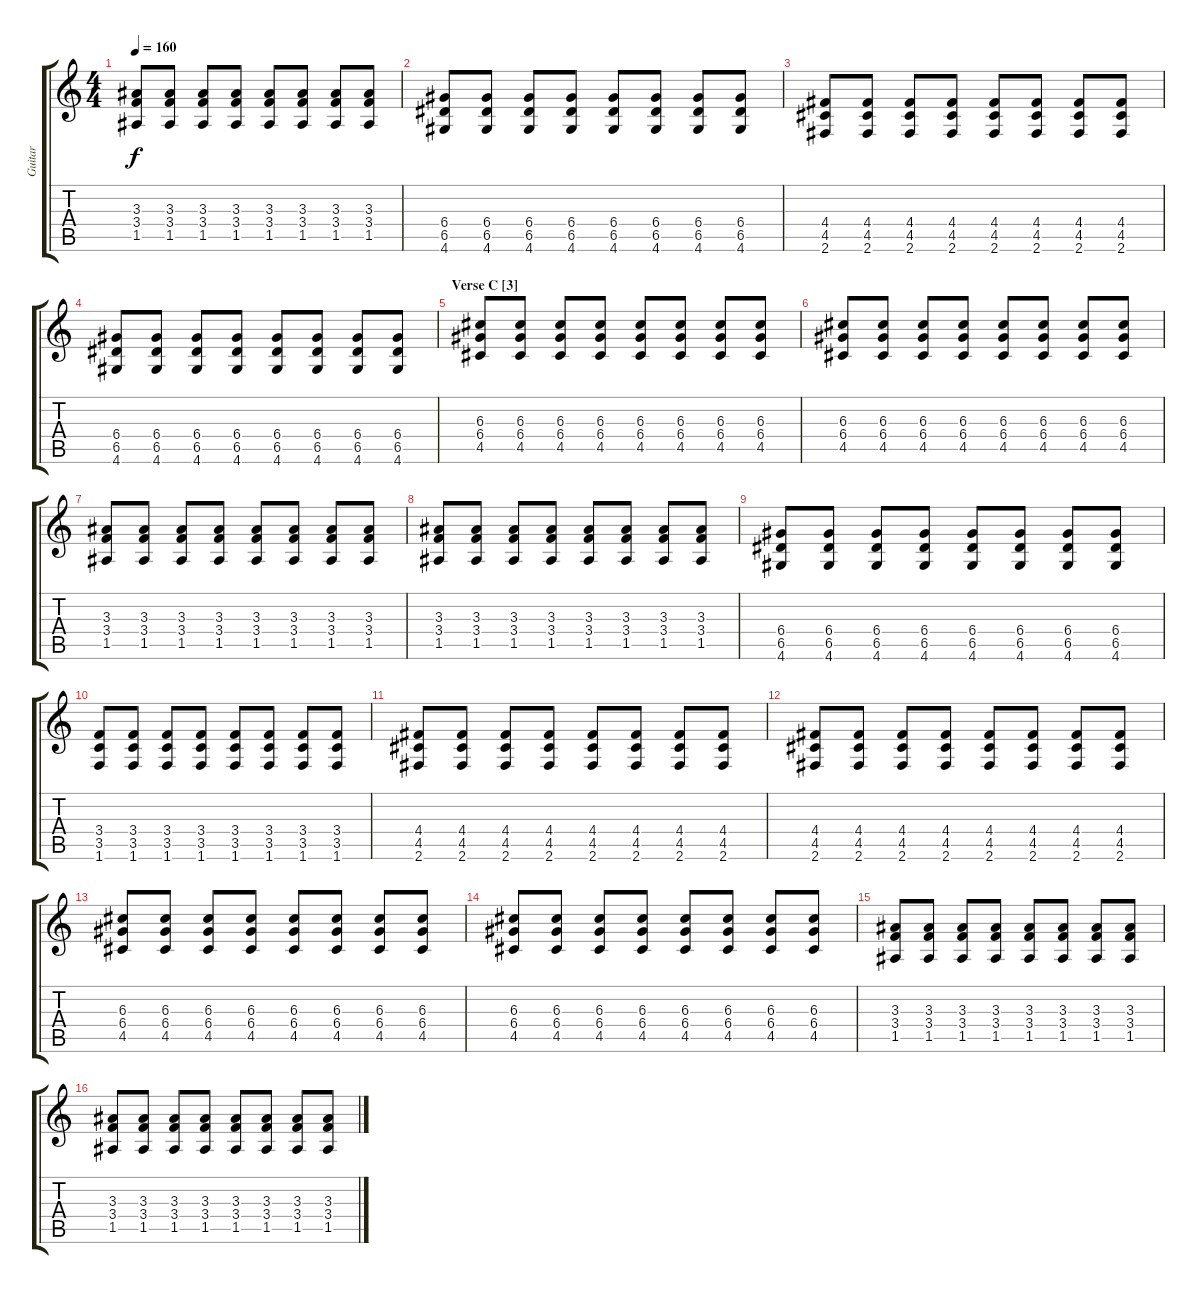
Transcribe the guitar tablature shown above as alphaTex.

\track ("Guitar" "Guitar") {instrument overdrivenguitar}
\staff {score tabs}
\tuning (E4 B3 G3 D3 A2 E2) {hide}
\ts (4 4)
\tempo 160
\clef g2
\ks c
(3.3 3.4 1.5).8{dy f} (3.3 3.4 1.5).8 (3.3 3.4 1.5).8 (3.3 3.4 1.5).8 (3.3 3.4 1.5).8 (3.3 3.4 1.5).8 (3.3 3.4 1.5).8 (3.3 3.4 1.5).8 |
(6.4 6.5 4.6).8 (6.4 6.5 4.6).8 (6.4 6.5 4.6).8 (6.4 6.5 4.6).8 (6.4 6.5 4.6).8 (6.4 6.5 4.6).8 (6.4 6.5 4.6).8 (6.4 6.5 4.6).8 |
(4.4 4.5 2.6).8 (4.4 4.5 2.6).8 (4.4 4.5 2.6).8 (4.4 4.5 2.6).8 (4.4 4.5 2.6).8 (4.4 4.5 2.6).8 (4.4 4.5 2.6).8 (4.4 4.5 2.6).8 |
(6.4 6.5 4.6).8 (6.4 6.5 4.6).8 (6.4 6.5 4.6).8 (6.4 6.5 4.6).8 (6.4 6.5 4.6).8 (6.4 6.5 4.6).8 (6.4 6.5 4.6).8 (6.4 6.5 4.6).8 |
\section ("" "Verse C [3]")
(6.3 6.4 4.5).8 (6.3 6.4 4.5).8 (6.3 6.4 4.5).8 (6.3 6.4 4.5).8 (6.3 6.4 4.5).8 (6.3 6.4 4.5).8 (6.3 6.4 4.5).8 (6.3 6.4 4.5).8 |
(6.3 6.4 4.5).8 (6.3 6.4 4.5).8 (6.3 6.4 4.5).8 (6.3 6.4 4.5).8 (6.3 6.4 4.5).8 (6.3 6.4 4.5).8 (6.3 6.4 4.5).8 (6.3 6.4 4.5).8 |
(3.3 3.4 1.5).8 (3.3 3.4 1.5).8 (3.3 3.4 1.5).8 (3.3 3.4 1.5).8 (3.3 3.4 1.5).8 (3.3 3.4 1.5).8 (3.3 3.4 1.5).8 (3.3 3.4 1.5).8 |
(3.3 3.4 1.5).8 (3.3 3.4 1.5).8 (3.3 3.4 1.5).8 (3.3 3.4 1.5).8 (3.3 3.4 1.5).8 (3.3 3.4 1.5).8 (3.3 3.4 1.5).8 (3.3 3.4 1.5).8 |
(6.4 6.5 4.6).8 (6.4 6.5 4.6).8 (6.4 6.5 4.6).8 (6.4 6.5 4.6).8 (6.4 6.5 4.6).8 (6.4 6.5 4.6).8 (6.4 6.5 4.6).8 (6.4 6.5 4.6).8 |
(3.4 3.5 1.6).8 (3.4 3.5 1.6).8 (3.4 3.5 1.6).8 (3.4 3.5 1.6).8 (3.4 3.5 1.6).8 (3.4 3.5 1.6).8 (3.4 3.5 1.6).8 (3.4 3.5 1.6).8 |
(4.4 4.5 2.6).8 (4.4 4.5 2.6).8 (4.4 4.5 2.6).8 (4.4 4.5 2.6).8 (4.4 4.5 2.6).8 (4.4 4.5 2.6).8 (4.4 4.5 2.6).8 (4.4 4.5 2.6).8 |
(4.4 4.5 2.6).8 (4.4 4.5 2.6).8 (4.4 4.5 2.6).8 (4.4 4.5 2.6).8 (4.4 4.5 2.6).8 (4.4 4.5 2.6).8 (4.4 4.5 2.6).8 (4.4 4.5 2.6).8 |
(6.3 6.4 4.5).8 (6.3 6.4 4.5).8 (6.3 6.4 4.5).8 (6.3 6.4 4.5).8 (6.3 6.4 4.5).8 (6.3 6.4 4.5).8 (6.3 6.4 4.5).8 (6.3 6.4 4.5).8 |
(6.3 6.4 4.5).8 (6.3 6.4 4.5).8 (6.3 6.4 4.5).8 (6.3 6.4 4.5).8 (6.3 6.4 4.5).8 (6.3 6.4 4.5).8 (6.3 6.4 4.5).8 (6.3 6.4 4.5).8 |
(3.3 3.4 1.5).8 (3.3 3.4 1.5).8 (3.3 3.4 1.5).8 (3.3 3.4 1.5).8 (3.3 3.4 1.5).8 (3.3 3.4 1.5).8 (3.3 3.4 1.5).8 (3.3 3.4 1.5).8 |
(3.3 3.4 1.5).8 (3.3 3.4 1.5).8 (3.3 3.4 1.5).8 (3.3 3.4 1.5).8 (3.3 3.4 1.5).8 (3.3 3.4 1.5).8 (3.3 3.4 1.5).8 (3.3 3.4 1.5).8
